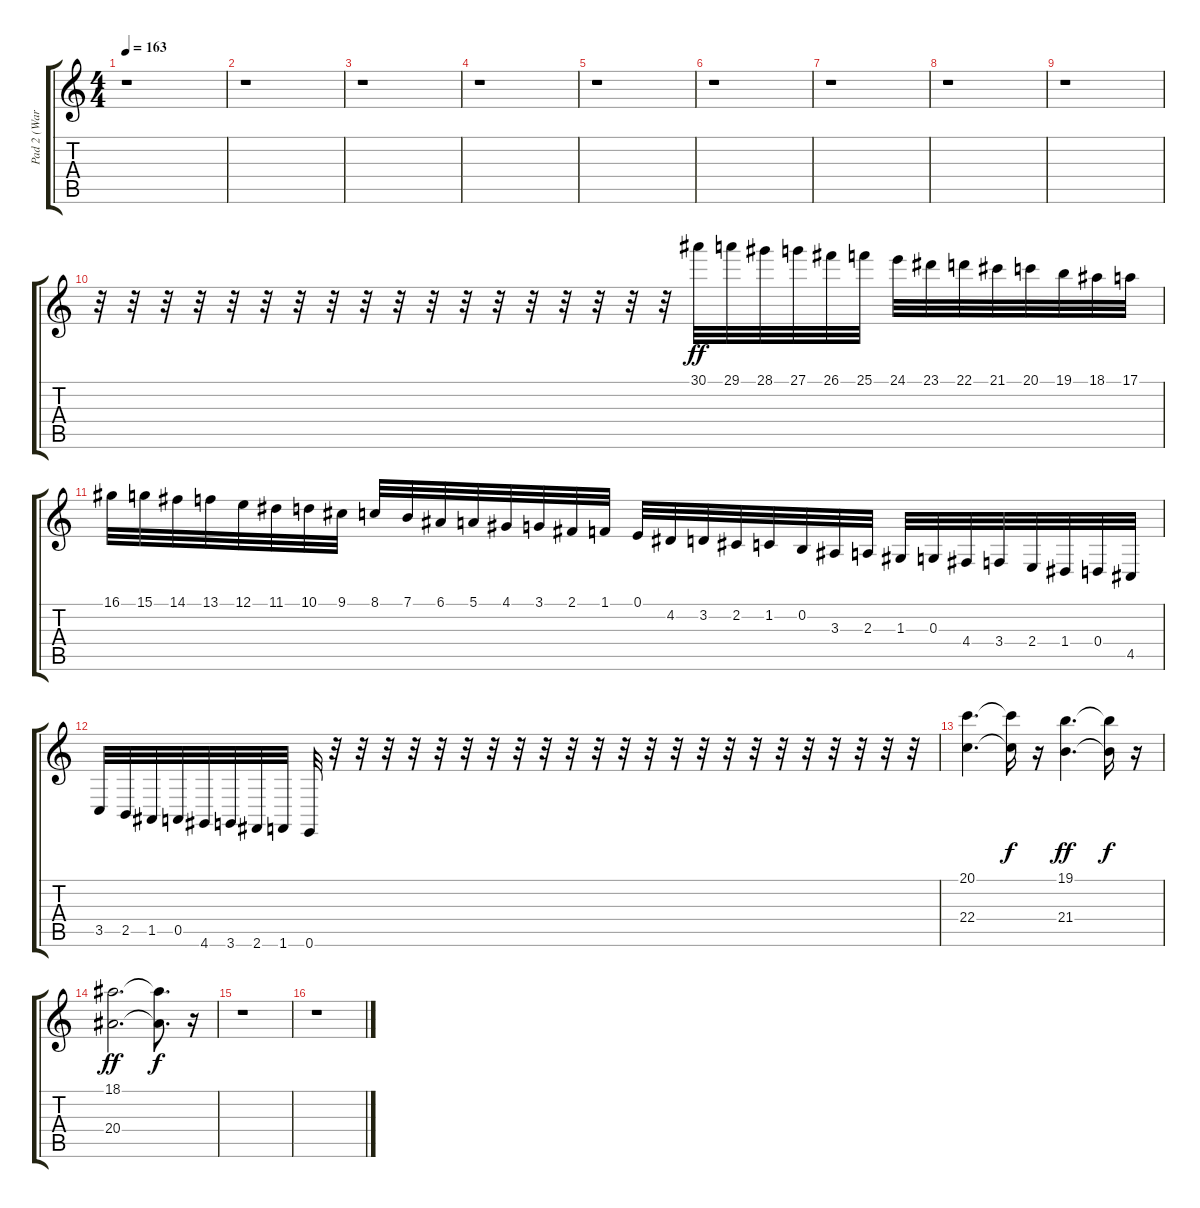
\track ("Pad 2 (Warm)" "Pad 2 (War") {instrument acousticgrandpiano}
\staff {score tabs}
\tuning (E4 B3 G3 D3 A2 E2) {hide}
\ts (4 4)
\tempo 163
\clef g2
\ks c
r.1{dy f} |
r.1 |
r.1 |
r.1 |
r.1 |
r.1 |
r.1 |
r.1 |
r.1 |
r.32 r.32 r.32 r.32 r.32 r.32 r.32 r.32 r.32 r.32 r.32 r.32 r.32 r.32 r.32 r.32 r.32 r.32 30.1.32{dy ff} 29.1.32 28.1.32 27.1.32 26.1.32 25.1.32 24.1.32 23.1.32 22.1.32 21.1.32 20.1.32 19.1.32 18.1.32 17.1.32 |
16.1.32 15.1.32 14.1.32 13.1.32 12.1.32 11.1.32 10.1.32 9.1.32 8.1.32 7.1.32 6.1.32 5.1.32 4.1.32 3.1.32 2.1.32 1.1.32 0.1.32 4.2.32 3.2.32 2.2.32 1.2.32 0.2.32 3.3.32 2.3.32 1.3.32 0.3.32 4.4.32 3.4.32 2.4.32 1.4.32 0.4.32 4.5.32 |
3.5.32 2.5.32 1.5.32 0.5.32 4.6.32 3.6.32 2.6.32 1.6.32 0.6.32 r.32 r.32 r.32 r.32 r.32 r.32 r.32 r.32 r.32 r.32 r.32 r.32 r.32 r.32 r.32 r.32 r.32 r.32 r.32 r.32 r.32 r.32 r.32 |
(20.1 22.4).4{d} (20.1{t} 22.4{t}).16{dy f} r.16 (19.1 21.4).4{d dy ff} (19.1{t} 21.4{t}).16{dy f} r.16 |
(18.1 20.4).2{d dy ff} (18.1{t} 20.4{t}).8{d dy f} r.16 |
r.1 |
r.1
